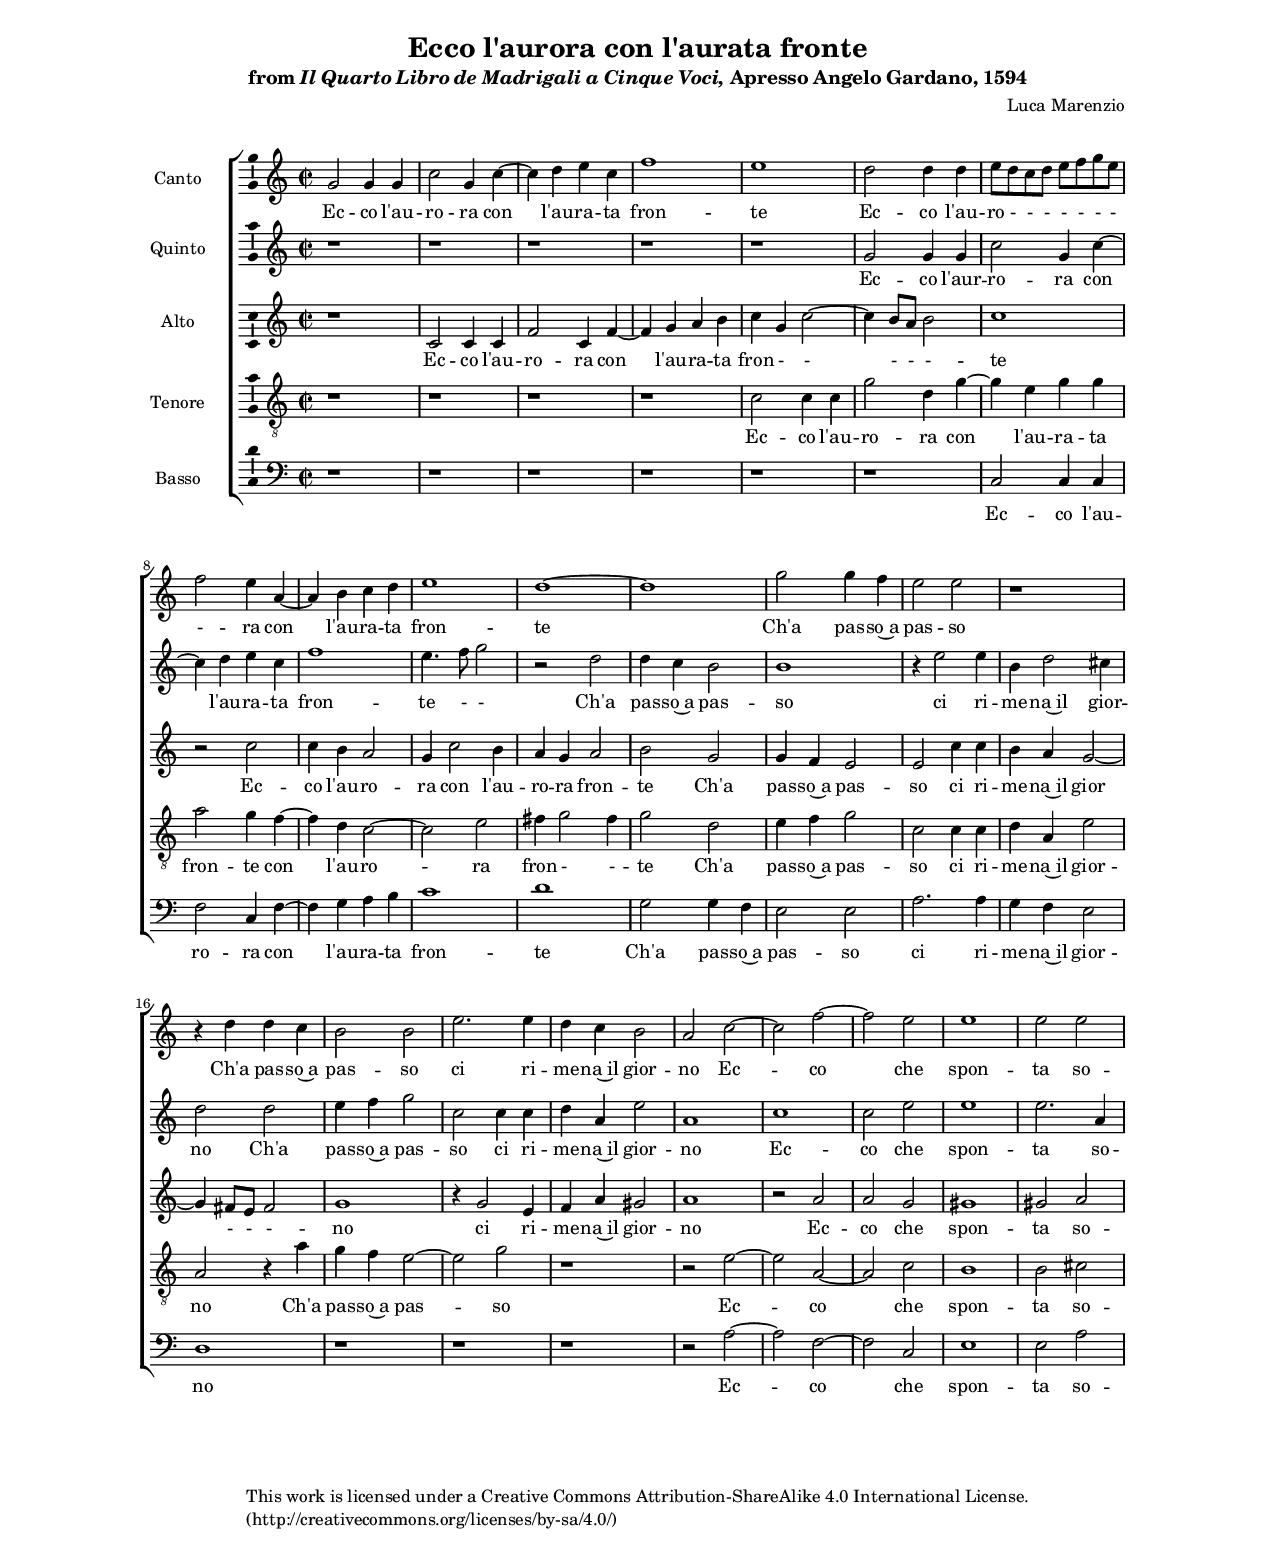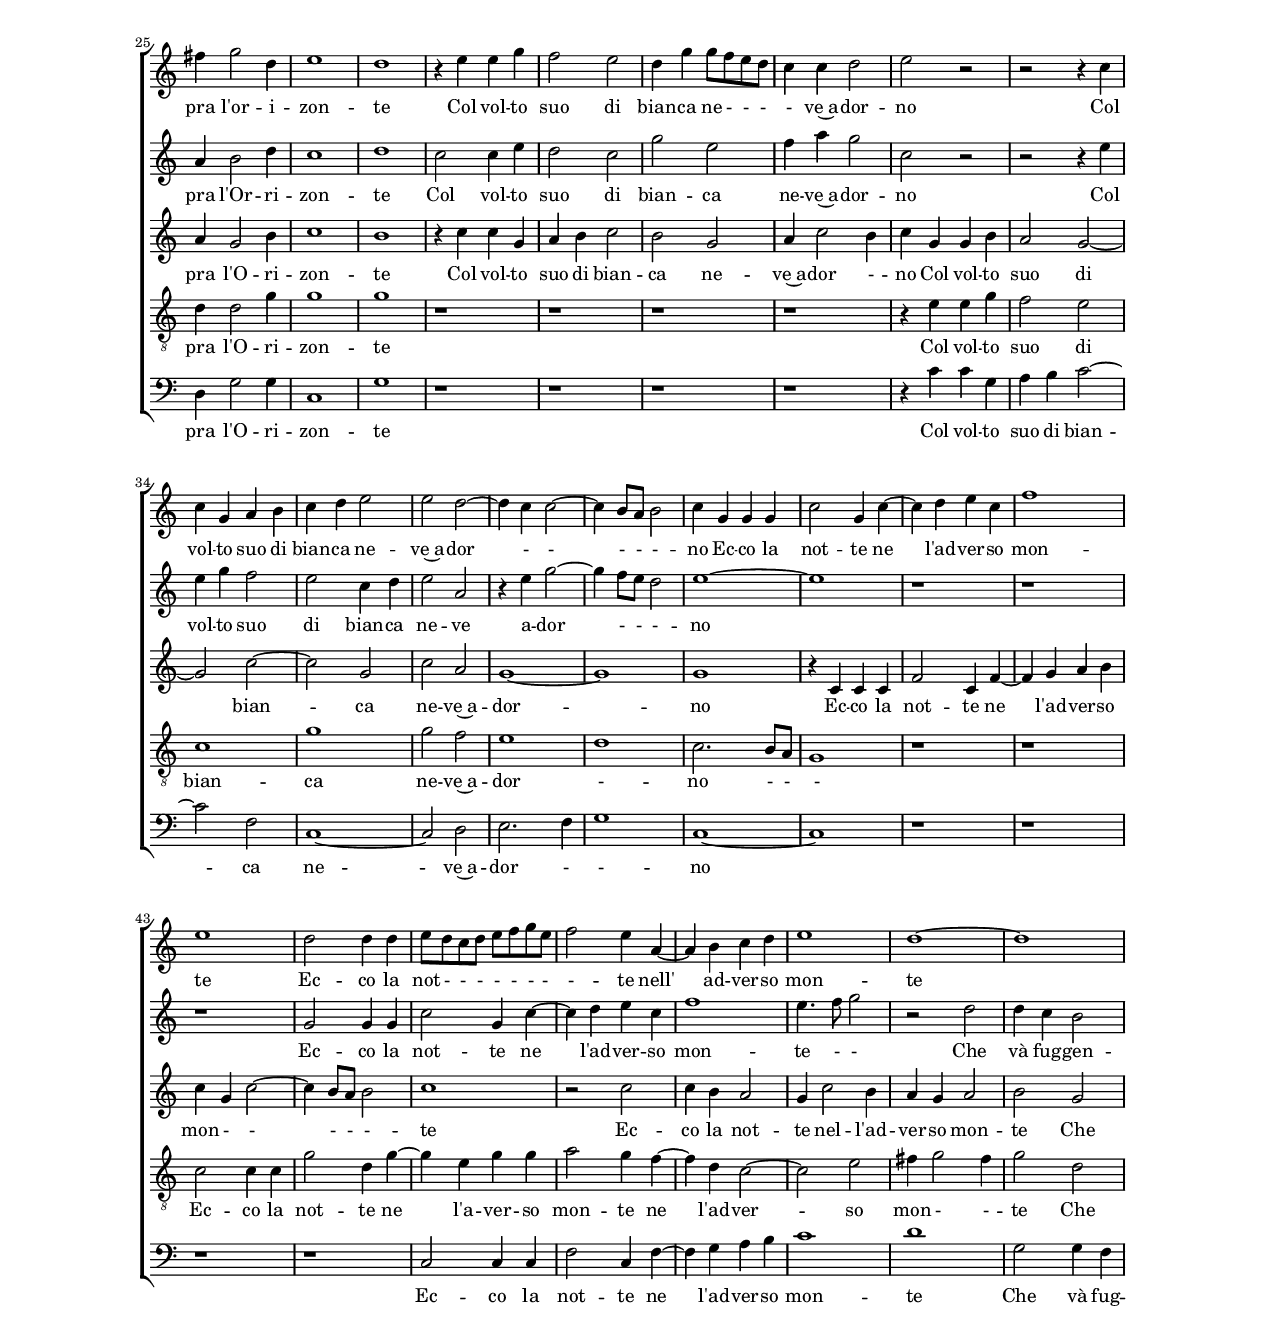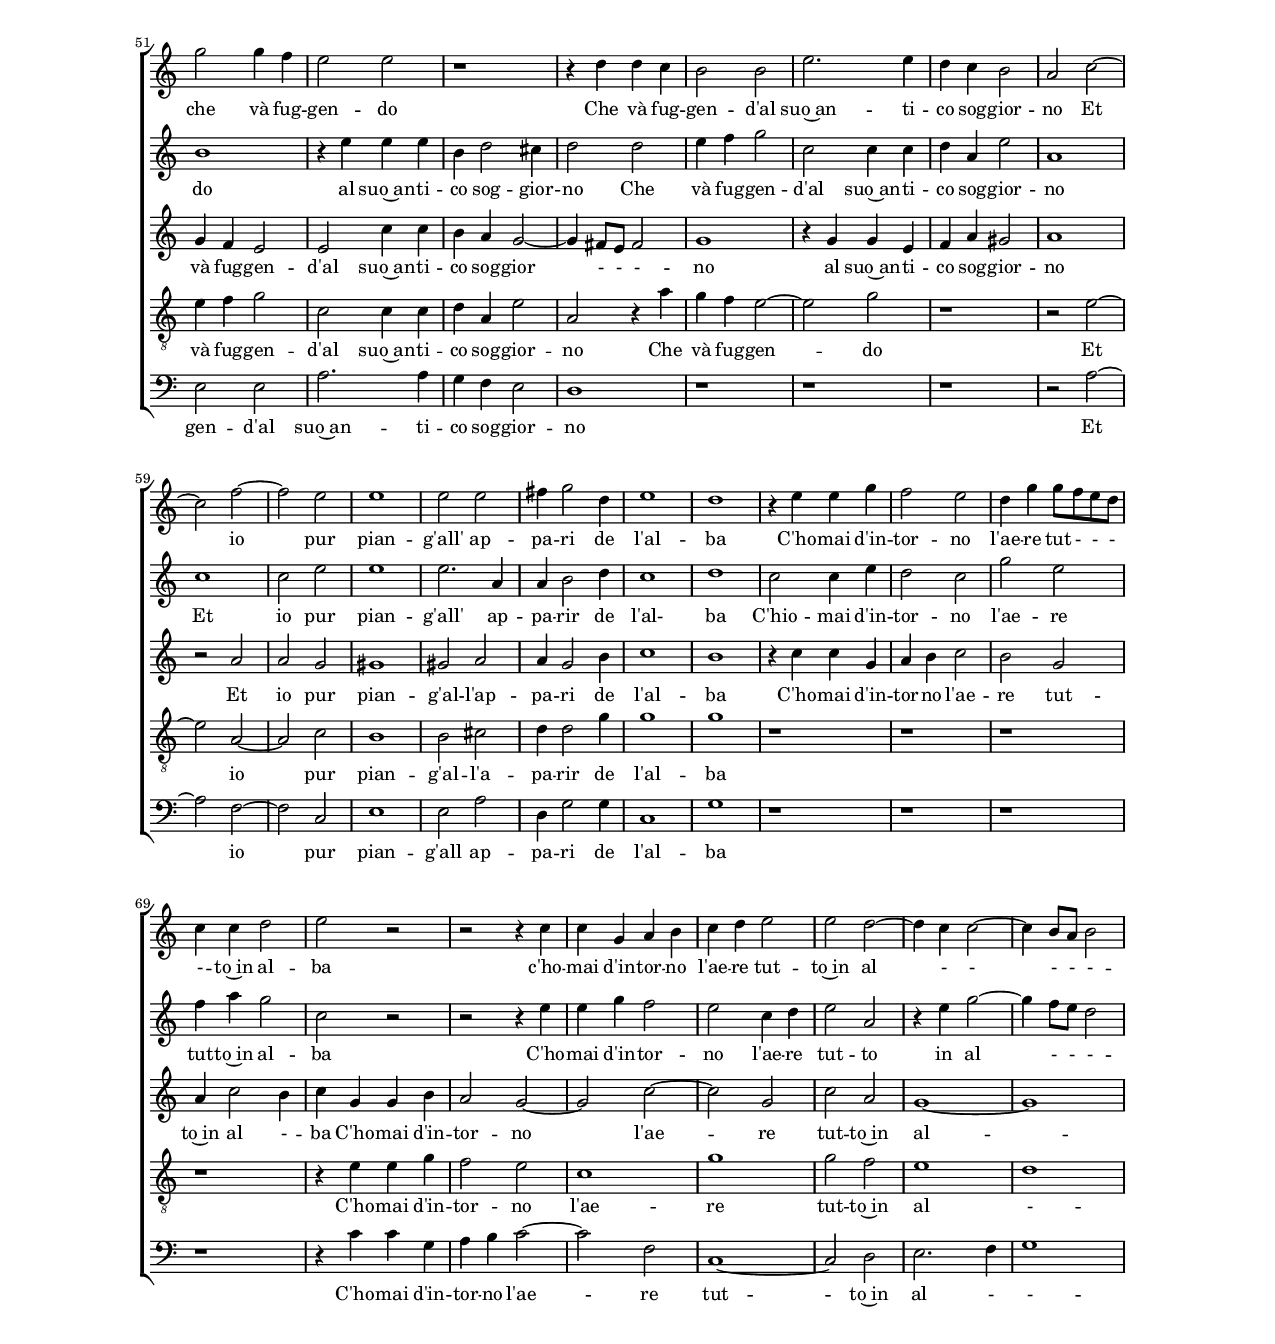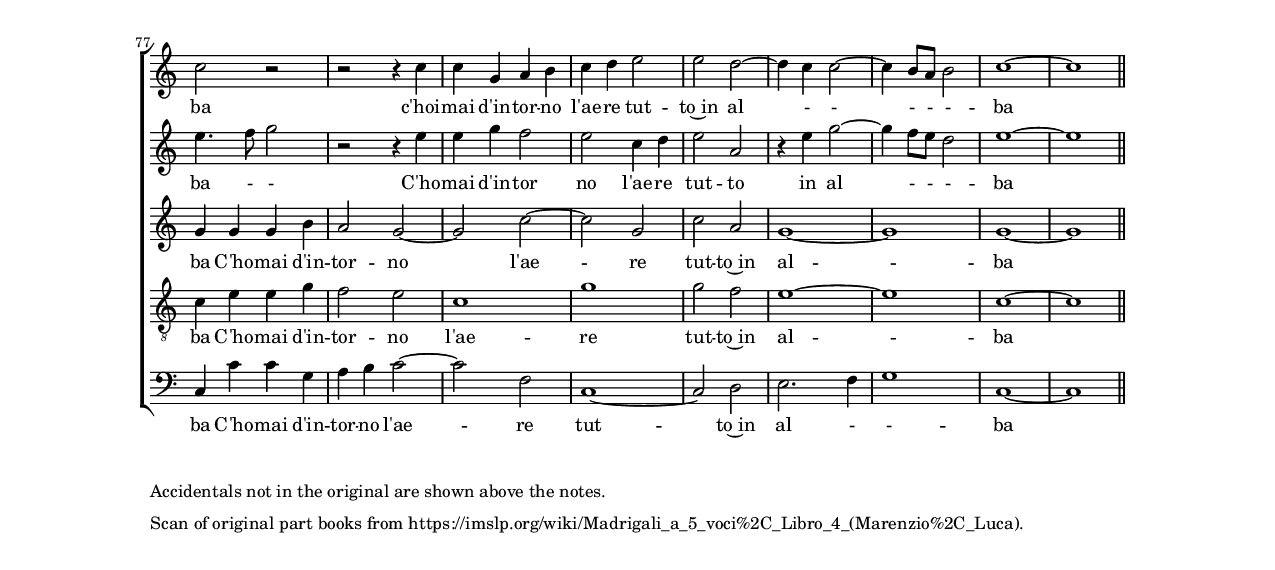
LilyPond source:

\language "english"

global = {
  \key c \major
  \time 2/2
}

ficta = { \once \set suggestAccidentals = ##t }

cantoNotes = {
  \transpose c' c'' {
    \set Staff.instrumentName = #"Canto  "

    \clef "treble"
    \relative c' {
      % line 1
      g2 g4 g4 c2 g4 c2 d4 e4 c4 f1 e1
      d2 d4 d4 e8 d c d e f g e f2 e4 a,2 b4 c4 d4 e1 d\breve
      g2 g4 f4

      % line 2
      e2 e2
      r1 r4 d4 d4 c4 b2 b2
      e2. e4 d4 c4 b2 a2
      c1 f1 e2 e1 e2 e2 fs4 g2 d4 e1 d1
      r4 e4 e4 g4 f2 e2 d4 g4

      % line 3
      g8 f e d c4 c4 d2 e2
      r2 r2 r4 c4 c4 g4 a4 b4 c4 d4 e2 e2 d2. c4 c2. b8 a8 b2 c4
      g4 g4 g4 c2 g4 c2 d4 e4 c4 f1

      % line 4
      e1
      d2 d4 d4 e8 d c d e f g e f2 e4 a,2 b4 c4 d4 e1 d\breve
      g2 g4 f4 e2 e2
      r1 r4 d4 d4 c4 b2 b2 e2. e4 d4 c4 b2

      % line 5
      a2
      c1 f1 e2 e1 e2 e2 fs4 g2 d4 e1 d1
      r4 e4 e4 g4 f2 e2 d4 g4 g8 f e d c4 c4 d2 e2
      r2 r2 r4 c4 c4 g4

      % line 6
      a4 b4 c4 d4 e2 e2 d2. c4 c2. b8 a8 b2 c2
      r2 r2 r4 c4 c4 g4 a4 b4 c4 d4 e2 e2 d2. c4 c2. b8 a8 b2 c\breve
    }
    \override Staff.BarLine.transparent = ##f
    \bar "||"
  }
}

cantoLyrics = \lyricmode {
  % line 1
  Ec -- co l'au -- ro -- ra con l'au -- ra -- ta fron -- te
  Ec -- co l'au -- ro - - - - - - - - -- ra con l'au -- ra -- ta fron -- te
  Ch'a pas -- so~a

  % line 2
  pas -- so
  Ch'a pas -- so~a pas -- so
  ci ri -- me -- na~il gior -- no
  Ec -- co che spon -- ta so -- pra l'or -- i -- zon -- te
  Col vol -- to suo di bian -- ca

  % line 3
  ne - - - - ve~a -- dor -- no
  Col vol -- to suo di bian -- ca ne -- ve~a -- dor - - - - - -- no
  Ec -- co la not -- te ne l'ad -- ver -- so mon --

  % line 4
  te
  Ec -- co la not - - - - - - - - -- te nell' ad -- ver -- so mon -- te
  che và fug -- gen -- do
  Che và fug -- gen -- d'al suo~an -- ti -- co sog -- gior --

  % line 5
  no
  Et io pur pian -- g'all' ap -- pa -- ri de l'al -- ba
  C'ho -- mai d'in -- tor -- no l'ae -- re tut - - - - -- to~in al -- ba
  c'ho -- mai d'in --

  % line 6
  tor -- no l'ae -- re tut -- to~in al - - - - - -- ba
  c'hoi -- mai d'in -- tor -- no l'ae -- re tut -- to~in al - - - - - -- ba

}

altoNotes = {
  \transpose c' c'' {
    \set Staff.instrumentName = #"Alto  "

    \clef "treble"
    \relative c {
      % line 1
      r1 c2 c4 c4 f2 c4 f2 g4 a4 b4 c4 g4 c2. b8 a8 b2 c1
      r2 c2 c4 b4 a2 g4 c2 b4 a4 g4 a2 b2

      % line 2
      g2 g4 f4 e2 e2 c'4 c4 b4 a4 g2. fs8 e8 fs2 g1
      r4 g2 e4 f4 a4 gs2 a1
      r2 a2 a2 g2 gs1 gs2 a2 a4 g2 b4 c1 b1

      % line 3
      r4 c4 c4 g4 a4 b4 c2 b2 g2 a4 c2 b4 c4
      g4 g4 b4 a2 g1 c1 g2 c2 a2 g\breve g1
      r4 c,4 c4 c4 f2 c4 f2 g4 a4 b4

      % line 4
      c4 g4 c2. b8 a8 b2 c1
      r2 c2 c4 b4 a2 g4 c2 b4 a4 g4 a2 b2
      g2 g4 f4 e2 e2 c'4 c4 b4 a4 g2. fs8 e8 fs2 g1

      % line 5
      r4 g4 g4 e4 f4 a4 gs2 a1
      r2 a2 a2 g2 gs1 gs2 a2 a4 g2 b4 c1 b1
      r4 c4 c4 g4 a4 b4 c2 b2 g2 a4 c2 b4

      % line 6
      c4 g4 g4 b4 a2 g1 c1 g2 c2 a2 g\breve g4
      g4 g4 b4 a2 g1 c1 g2 c2 a2 g\breve g\breve

    }
  }
}

altoLyrics = \lyricmode {
  % line 1
  Ec -- co l'au -- ro -- ra con l'au -- ra -- ta fron - - - - - -- te
  Ec -- co l'au -- ro -- ra con l'au -- ro -- ra fron -- te

  % line 2
  Ch'a pas -- so~a pas -- so ci ri -- me -- na~il gior - - - -- no
  ci ri -- me -- na~il gior -- no
  Ec -- co che spon -- ta so -- pra l'O -- ri -- zon -- te

  % line 3
  Col vol -- to suo di bian -- ca ne -- ve~a -- dor - -- no
  Col vol -- to suo di bian -- ca ne -- ve~a -- dor -- no
  Ec -- co la not -- te ne l'ad -- ver -- so

  % line 4
  mon - - - - - -- te
  Ec -- co la not -- te nel -- l'ad -- ver -- so mon -- te
  Che và fug -- gen -- d'al suo~an -- ti -- co sog -- gior - - - -- no

  % line 5
  al suo~an -- ti -- co sog -- gior -- no
  Et io pur pian -- g'al -- l'ap -- pa -- ri de l'al -- ba
  C'ho -- mai d'in -- tor -- no l'ae -- re tut -- to~in al - --

  % line 6
  ba
  C'ho -- mai d'in -- tor -- no l'ae -- re tut -- to~in al -- ba
  C'ho -- mai d'in -- tor -- no l'ae -- re tut -- to~in al -- ba
}

tenoreNotes = {
  \transpose c' c' {
    \set Staff.instrumentName = #"Tenore  "

    \clef "treble_8"
    \relative c' {
      % line 1
      r\breve*2
      c2 c4 c4 g'2 d4 g2 e4 g4 g4 a2 g4 f2 d4 c1 e2
      fs4 g2 fs4 g2 d2 e4 f4 g2 c,2 c4 c4

      % line 2
      d4 a4 e'2 a,2
      r4 a'4 g4 f4 e1 g2
      r1 r2 e1 a,1 c2 b1 b2 cs2 d4 d2 g4 g1 g1 % ! last note was g\breve
      r\breve r\breve % ! was: r\breve r1
      r4 e4 e4 g4 f2 e2 c1 g'1 g2 f2

      % line 3
      e1 d1 % ! was: e\breve d\breve 
      c2. b8 a8 g1
      r\breve c2 c4 c4 g'2 d4 g2 e4 g4 g4 a2 g4 f2 d4 c1 e2
          fs4 g2 fs4 g2
      d2 e4 f4 g2 c,2 c4 c4 d4 a4

      % line 4
      e'2 a,2
      r4 a'4 g4 f4 e1 g2
      r1 r2 e1 a,1 c2 b1 b2 cs2 d4 d2 g4 g1
      g1 % ! was: g\breve
      r\breve
      r\breve % ! was: r1
      r4 e4 e4 g4 f2 e2 c1 g'1 g2 f2
      e1 d1 % ! was: e\breve d\breve

      % line 5
      c4
      e4 e4 g4 f2 e2
      c1 g'1 
      g2 f2 e\breve c\breve

      % line 6
    }
  }
}

tenoreLyrics = \lyricmode {
  % line 1
  Ec -- co l'au -- ro -- ra con l'au -- ra -- ta fron -- te
  con l'au -- ro -- ra fron - - -- te
  Ch'a pas -- so~a pas -- so ci ri --

  % line 2
  me -- na~il gior -- no
  Ch'a pas -- so~a pas -- so
  Ec -- co che spon -- ta so -- pra l'O -- ri -- zon -- te
  Col vol -- to suo di bian -- ca ne -- ve~a --

  % line 3
  dor - -- no - - -
  Ec -- co la not -- te ne l'a -- ver -- so mon -- te ne l'ad -- ver -- so
      mon - - -- te
  Che và fug -- gen -- d'al suo~an -- ti -- co sog --

  % line 4
  gior -- no
  Che và fug -- gen -- do
  Et io pur pian -- g'al -- l'a -- pa -- rir de l'al -- ba
  C'ho -- mai d'in -- tor -- no l'ae -- re tut -- to~in al - --

  % line 5
  ba
  C'ho -- mai d'in -- tor -- no l'ae -- re tut -- to~in al -- ba
}

bassoNotes = {
  \transpose c' c' {
    \set Staff.instrumentName = #"Basso  "

    \clef "bass"
    \relative c {
      % line 1
      r\breve*2 r\breve
      c2 c4 c4 f2 c4 f2 g4 a4 b4 c1 d1
      g,2 g4 f4 e2 e2 a2. a4 g4 f4 e2 d1
      r\breve r1 r2 a'1 f1 c2
      
      % line 2
      e1 e2 a2 d,4 g2 g4 c,1 g'1
      r\breve*2 r4 c4 c4 g4 a4 b4 c1 f,2 c1. d2 e2. f4 g1 c,\breve
      r\breve*2 c2 c4 c4 f2 c4 f2 g4 a4 b4 c1 d1

      % line 3
      g,2 g4 f4 e2 e2 a2. a4 g4 f4 e2 d1
      r\breve r1 r2 a'1 f1 c2 e1 e2 a2 d,4 g2 g4 c,1 g'1
      r\breve*2 r4 c4 c4 g4 a4 b4 c1 f,2

      % line 4
      c1. d2 e2. f4 g1 c,4 c'4 c4 g4 a4 b4 c1 f,2 c1. d2 e2. f4 g1 c,\breve

      % line 5
    }
  }
}

bassoLyrics = \lyricmode {
  % line 1
  Ec -- co l'au -- ro -- ra con l'au -- ra -- ta fron -- te
  Ch'a pas -- so~a pas -- so ci ri -- me -- na~il gior -- no
  Ec -- co che

  % line 2
  spon -- ta so -- pra l'O -- ri -- zon -- te
  Col vol -- to suo di bian -- ca ne -- ve~a -- dor - - -- no
  Ec -- co la not -- te ne l'ad -- ver -- so mon -- te

  % line 3
  Che và fug -- gen -- d'al suo~an -- ti -- co sog -- gior -- no
  Et io pur pian -- g'all ap -- pa -- ri de l'al -- ba
  C'ho -- mai d'in -- tor -- no l'ae -- re

  % line 4
  tut -- to~in al - - -- ba
  C'ho -- mai d'in -- tor -- no l'ae -- re tut -- to~in al - - -- ba
}

quintoNotes = {
  \transpose c' c' {
    \set Staff.instrumentName = #"Quinto  "

    \clef "treble"
    \relative c'' {
      % line 1
      r\breve*2 r1
      g2 g4 g4 c2 g4 c2 d4 e4 c4 f1 e4. f8 g2
      r2 d2 d4 c4 b2 b1
      r4 e2 e4 b4 d2 cs4 d2 d2
      
      % line 2
      e4 f4 g2 c,2 c4 c4 d4 a4 e'2 a,1
      c1 c2 e2 e1 e2. a,4 a4 b2 d4 c1 d1
      c2 c4 e4 d2 c2 g'2 e2 f4 a4 g2 c,2
      r2 r2 r4 e4

      % line 3
      e4 g4 f2 e2 c4 d4 e2 a,2
      r4 e'4 g2. f8 e8 d2 e\breve
      r\breve r1 g,2 g4 g4 c2 g4 c2 d4 e4 c4 f1 e4. f8 g2
      r2 d2 d4 c4 b2 b1

      % line 4
      r4 e4 e4 e4 b4 d2 cs4 d2 d2 e4 f4 g2 c,2
      c4 c4 d4 a4 e'2 a,1
      c1 c2 e2 e1 e2. a,4 a4 b2 d4 c1 d1
      c2 c4 e4

      % line 5
      d2 c2 g'2 e2 f4 a4 g2 c,2
      r2 r2 r4 e4 e4 g4 f2 e2 c4 d4 e2 a,2
      r4 e'4 g2. f8 e8 d2 e4. f8 g2
      r2 r4 e4 e4 g4 f2

      % line 6
      e2 c4 d4 e2 a,2
      r4 e'4 g2. f8 e8 d2 e\breve
    }
  }
}

quintoLyrics = \lyricmode {
  % line 1
  Ec -- co l'aur -- ro -- ra con l'au -- ra -- ta fron -- te - -
  Ch'a pas -- so~a pas -- so
  ci ri -- me -- na~il gior -- no
  Ch'a

  % line 2
  pas -- so~a pas -- so ci ri -- me -- na~il  gior -- no
  Ec -- co che spon -- ta so -- pra l'Or -- ri -- zon -- te
  Col vol -- to suo di bian -- ca ne -- ve~a -- dor -- no
  Col

  % line 3
  vol -- to suo di bian -- ca ne -- ve
  a -- dor - - - -- no
  Ec -- co la not -- te ne l'ad -- ver -- so mon -- te - -
  Che và fug -- gen -- do

  % line 4
  al suo~an -- ti -- co sog -- gior -- no
  Che và fug -- gen -- d'al suo~an -- ti -- co sog -- gior -- no
  Et io pur pian -- g'all' ap -- pa -- rir de l'al- ba
  C'hio -- mai d'in --

  % line 5
  tor -- no l'ae -- re tut -- to~in al -- ba
  C'ho -- mai d'in -- tor -- no l'ae -- re tut -- to
  in al - - - -- ba - -
  C'ho -- mai d'in -- tor

  % line 6
  no l'ae -- re tut -- to
  in al - - - -- ba
}

\header{
  title = "Ecco l'aurora con l'aurata fronte"
  subtitle = \markup { from \italic { Il Quarto Libro de Madrigali a Cinque Voci, } Apresso Angelo Gardano, 1594 }
  composer = "Luca Marenzio"
  %poet = "???"
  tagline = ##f
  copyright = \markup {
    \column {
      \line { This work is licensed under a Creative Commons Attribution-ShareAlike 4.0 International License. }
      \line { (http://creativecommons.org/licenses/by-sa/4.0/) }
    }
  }
}

#(set-global-staff-size 15)

\paper {
  #(include-special-characters) % So we can use HTML entities.
  #(set-paper-size "letter")

  left-margin = 1\in
  right-margin = 1\in
  top-margin = 0.5\in
  bottom-margin = 0.5\in

  oddHeaderMarkup = \markup \null
  evenHeaderMarkup = \markup \null

  ragged-bottom = ##t
  system-system-spacing #'basic-distance = 15
}

\markup { \vspace #1 }

\score {
  \new ChoirStaff = choirStaff <<
    \new Voice = "cantoNotes" \with {
      \remove "Note_heads_engraver"
      \consists "Completion_heads_engraver"
      \remove "Rest_engraver"
      \consists "Completion_rest_engraver"
    } << \global \cantoNotes >>
    \new Lyrics = "cantoLyrics"
      \lyricsto cantoNotes { \cantoLyrics }

    \new Voice = "quintoNotes" \with {
      \remove "Note_heads_engraver"
      \consists "Completion_heads_engraver"
      \remove "Rest_engraver"
      \consists "Completion_rest_engraver"
    } << \global \quintoNotes >>
    \new Lyrics = "quintoLyrics"
      \lyricsto quintoNotes { \quintoLyrics }

    \new Voice = "altoNotes" \with {
      \remove "Note_heads_engraver"
      \consists "Completion_heads_engraver"
      \remove "Rest_engraver"
      \consists "Completion_rest_engraver"
    } << \global \altoNotes >>
    \new Lyrics = "altoLyrics" \lyricsto altoNotes { \altoLyrics }

    \new Voice = "tenoreNotes" \with {
      \remove "Note_heads_engraver"
      \consists "Completion_heads_engraver"
      \remove "Rest_engraver"
      \consists "Completion_rest_engraver"
    } << \global \tenoreNotes >>
    \new Lyrics = "tenoreLyrics" \lyricsto tenoreNotes { \tenoreLyrics }

    \new Voice = "bassoNotes" \with {
      \remove "Note_heads_engraver"
      \consists "Completion_heads_engraver"
      \remove "Rest_engraver"
      \consists "Completion_rest_engraver"
    } << \global \bassoNotes >>
    \new Lyrics = "bassoLyrics" \lyricsto bassoNotes { \bassoLyrics }
  >>

  \layout {
    \context {
      \Score

      % incipit should not start with a start delimiter
      \remove "System_start_delimiter_engraver"
    }

    \context {
      \Voice

      \consists "Ambitus_engraver"

      % The command below can be commented out in
      % short scores, but especially for large scores you
      % will typically yield better line breaking and improve
      % overall spacing if you do not comment the command out.

      \remove "Forbid_line_break_engraver"
    }
  }
  \midi { }
}

\markuplist {
  \vspace #1
  \wordwrap-lines {
    Accidentals not in the original are shown above the notes.
  }
  \vspace #0.5
  \column {
    \line { Scan of original part books from https://imslp.org/wiki/Madrigali_a_5_voci%2C_Libro_4_(Marenzio%2C_Luca). }
  }
  \vspace #1
}

\version "2.18.2"  % necessary for upgrading to future LilyPond versions.
